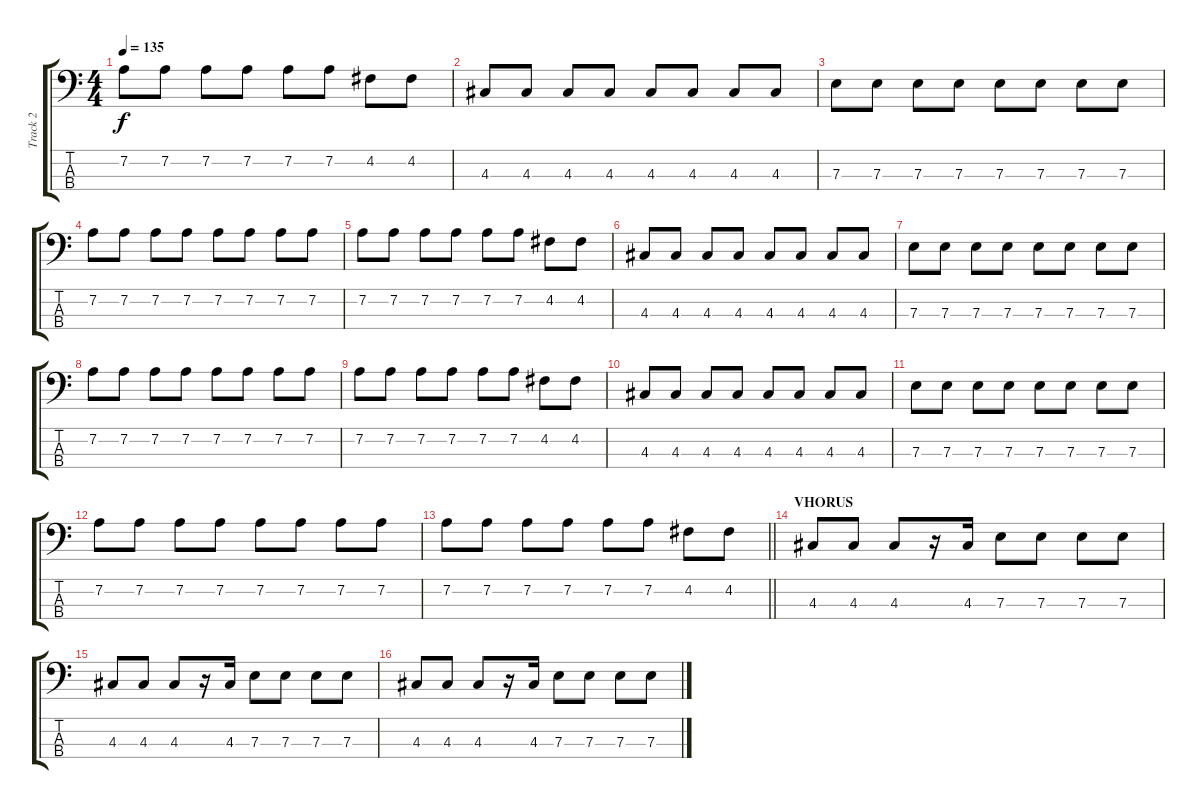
\track ("Track 2" "Track 2") {instrument electricbassfinger}
\staff {score tabs}
\tuning (G2 D2 A1 D1) {hide}
\ts (4 4)
\tempo 135
\clef f4
\ks c
7.2.8{dy f} 7.2.8 7.2.8 7.2.8 7.2.8 7.2.8 4.2.8 4.2.8 |
4.3.8 4.3.8 4.3.8 4.3.8 4.3.8 4.3.8 4.3.8 4.3.8 |
7.3.8 7.3.8 7.3.8 7.3.8 7.3.8 7.3.8 7.3.8 7.3.8 |
7.2.8 7.2.8 7.2.8 7.2.8 7.2.8 7.2.8 7.2.8 7.2.8 |
7.2.8 7.2.8 7.2.8 7.2.8 7.2.8 7.2.8 4.2.8 4.2.8 |
4.3.8 4.3.8 4.3.8 4.3.8 4.3.8 4.3.8 4.3.8 4.3.8 |
7.3.8 7.3.8 7.3.8 7.3.8 7.3.8 7.3.8 7.3.8 7.3.8 |
7.2.8 7.2.8 7.2.8 7.2.8 7.2.8 7.2.8 7.2.8 7.2.8 |
7.2.8 7.2.8 7.2.8 7.2.8 7.2.8 7.2.8 4.2.8 4.2.8 |
4.3.8 4.3.8 4.3.8 4.3.8 4.3.8 4.3.8 4.3.8 4.3.8 |
7.3.8 7.3.8 7.3.8 7.3.8 7.3.8 7.3.8 7.3.8 7.3.8 |
7.2.8 7.2.8 7.2.8 7.2.8 7.2.8 7.2.8 7.2.8 7.2.8 |
\barLineRight lightlight
7.2.8 7.2.8 7.2.8 7.2.8 7.2.8 7.2.8 4.2.8 4.2.8 |
\section ("" "VHORUS")
4.3.8 4.3.8 4.3.8 r.16 4.3.16 7.3.8 7.3.8 7.3.8 7.3.8 |
4.3.8 4.3.8 4.3.8 r.16 4.3.16 7.3.8 7.3.8 7.3.8 7.3.8 |
4.3.8 4.3.8 4.3.8 r.16 4.3.16 7.3.8 7.3.8 7.3.8 7.3.8
